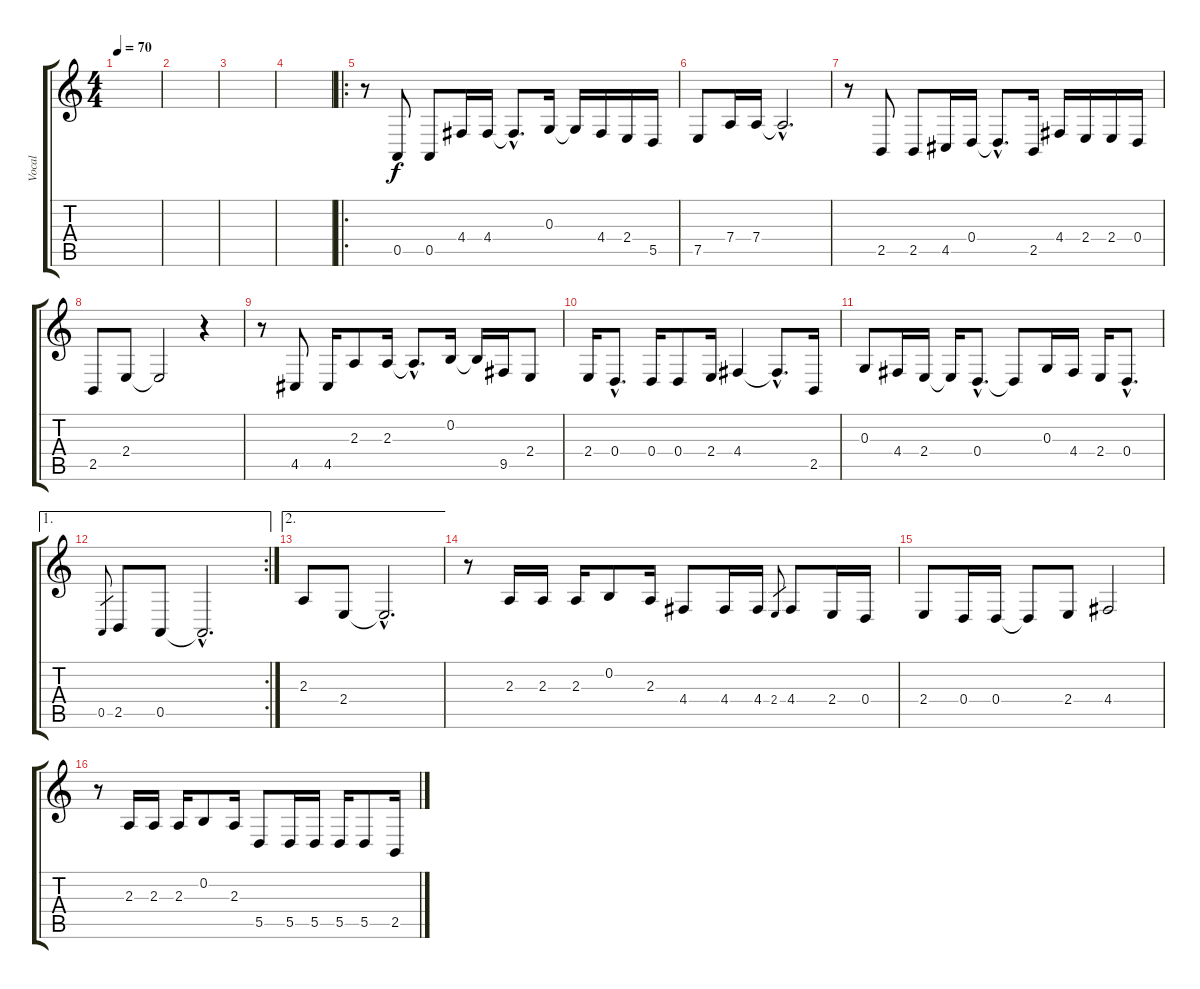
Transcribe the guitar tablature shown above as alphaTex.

\track ("Vocal" "Vocal") {instrument synthvoice}
\staff {score tabs}
\tuning (E4 B3 G3 D3 A2 E2) {hide}
\ts (4 4)
\tempo 70
\clef g2
\ks c
|
|
|
|
\ro
r.8 0.5.8 0.5.8 4.4.16 4.4.16 4.4{hac t}.8{d} 0.3.16 0.3{t}.16 4.4.16 2.4.16 5.5.16 |
7.5.8 7.4.16 7.4.16 7.4{hac t}.2{d} |
r.8 2.5.8 2.5.8 4.5.16 0.4.16 0.4{hac t}.8{d} 2.5.16 4.4.16 2.4.16 2.4.16 0.4.16 |
2.5.8 2.4.8 2.4{t}.2 r.4 |
r.8 4.5.8 4.5.16 2.3.8 2.3.16 2.3{hac t}.8{d} 0.2.16 0.2{t}.16 9.5.16 2.4.8 |
2.4.16 0.4{hac}.8{d} 0.4.16 0.4.8 2.4.16 4.4.4 4.4{hac t}.8{d} 2.5.16 |
0.3.8 4.4.16 2.4.16 2.4{t}.16 0.4{hac}.8{d} 0.4{t}.8 0.3.16 4.4.16 2.4.16 0.4{hac}.8{d} |
\ae 1
\rc 2
0.5.8{gr} 2.5.8 0.5.8 0.5{hac t}.2{d} |
\ae 2
2.3.8 2.4.8 2.4{hac t}.2{d} |
r.8 2.3.16 2.3.16 2.3.16 0.2.8 2.3.16 4.4.8 4.4.16 4.4.16 2.4.8{gr} 4.4.8 2.4.16 0.4.16 |
2.4.8 0.4.16 0.4.16 0.4{t}.8 2.4.8 4.4.2 |
r.8 2.3.16 2.3.16 2.3.16 0.2.8 2.3.16 5.5.8 5.5.16 5.5.16 5.5.16 5.5.8 2.5.16
